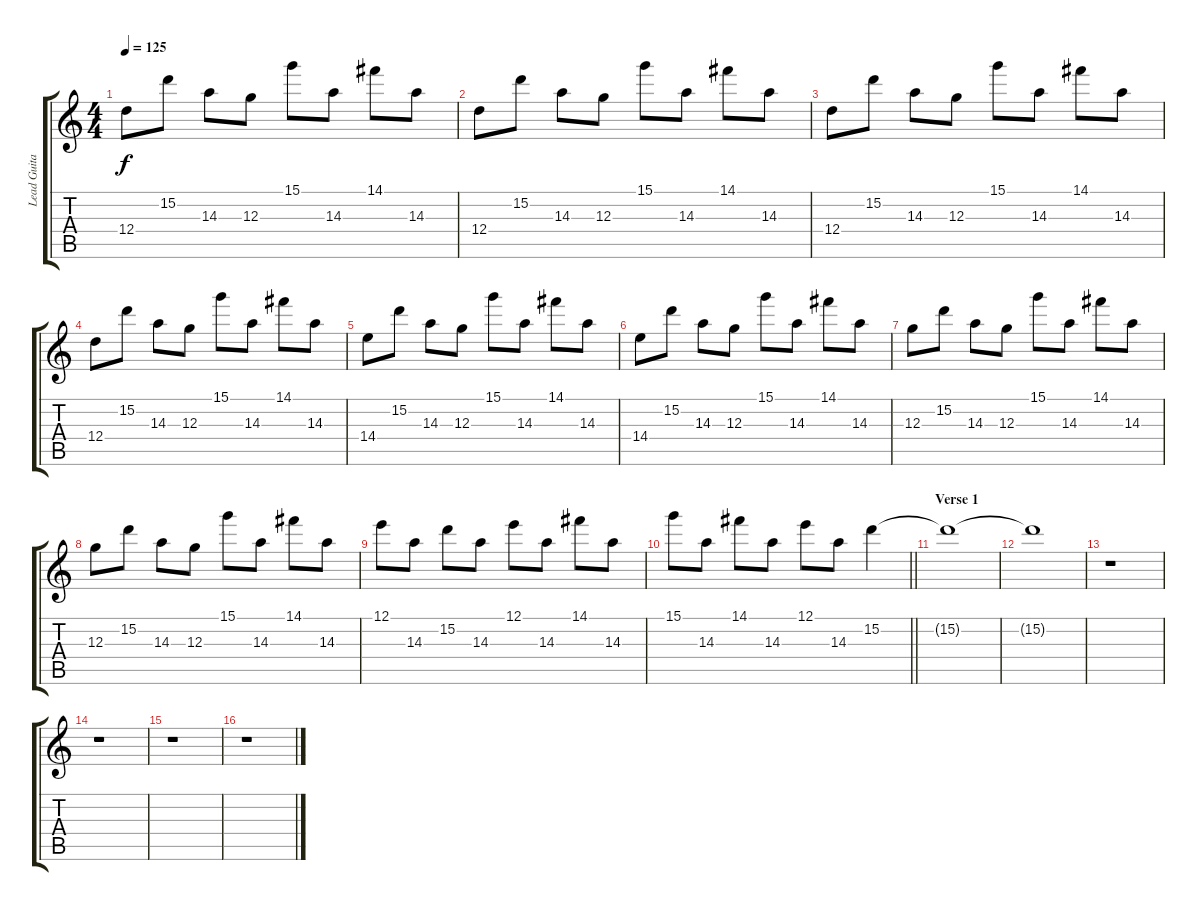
\track ("Lead Guitar" "Lead Guita") {instrument overdrivenguitar}
\staff {score tabs}
\tuning (E4 B3 G3 D3 A2 E2) {hide}
\ts (4 4)
\tempo 125
\clef g2
\ks c
12.4.8{dy f} 15.2.8 14.3.8 12.3.8 15.1.8 14.3.8 14.1.8 14.3.8 |
12.4.8 15.2.8 14.3.8 12.3.8 15.1.8 14.3.8 14.1.8 14.3.8 |
12.4.8 15.2.8 14.3.8 12.3.8 15.1.8 14.3.8 14.1.8 14.3.8 |
12.4.8 15.2.8 14.3.8 12.3.8 15.1.8 14.3.8 14.1.8 14.3.8 |
14.4.8 15.2.8 14.3.8 12.3.8 15.1.8 14.3.8 14.1.8 14.3.8 |
14.4.8 15.2.8 14.3.8 12.3.8 15.1.8 14.3.8 14.1.8 14.3.8 |
12.3.8 15.2.8 14.3.8 12.3.8 15.1.8 14.3.8 14.1.8 14.3.8 |
12.3.8 15.2.8 14.3.8 12.3.8 15.1.8 14.3.8 14.1.8 14.3.8 |
12.1.8 14.3.8 15.2.8 14.3.8 12.1.8 14.3.8 14.1.8 14.3.8 |
\barLineRight lightlight
15.1.8 14.3.8 14.1.8 14.3.8 12.1.8 14.3.8 15.2.4 |
\section ("" "Verse 1")
15.2{t}.1 |
15.2{t}.1 |
r.1 |
r.1 |
r.1 |
r.1
